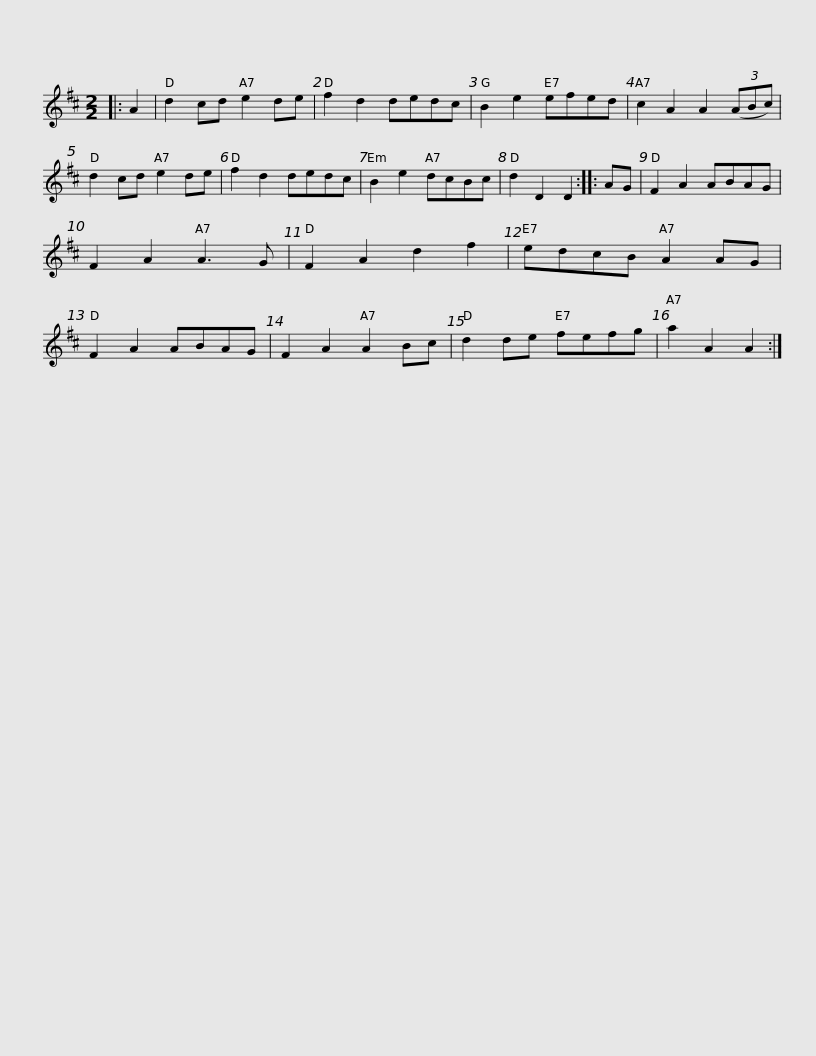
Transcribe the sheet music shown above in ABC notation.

X:1
L:1/8
M:2/2
I:linebreak $
K:D
V:1 treble
V:1
|: A2 | d2 cd e2 de | f2 d2 dedc | B2 e2 efed | c2 A2 A2 (3(ABc) | %5
 d2 cd e2 de | f2 d2 dedc |$ B2 e2 dcBc | d2 D2 D2 :: AG | %10
 F2 A2 ABAG | F2 A2 A3 G | F2 A2 d2 f2 | edcB A2 AG | F2 A2 ABAG |$ %15
 F2 A2 A2 Bc | d2 de fefg | a2 A2 A2 :| %18
